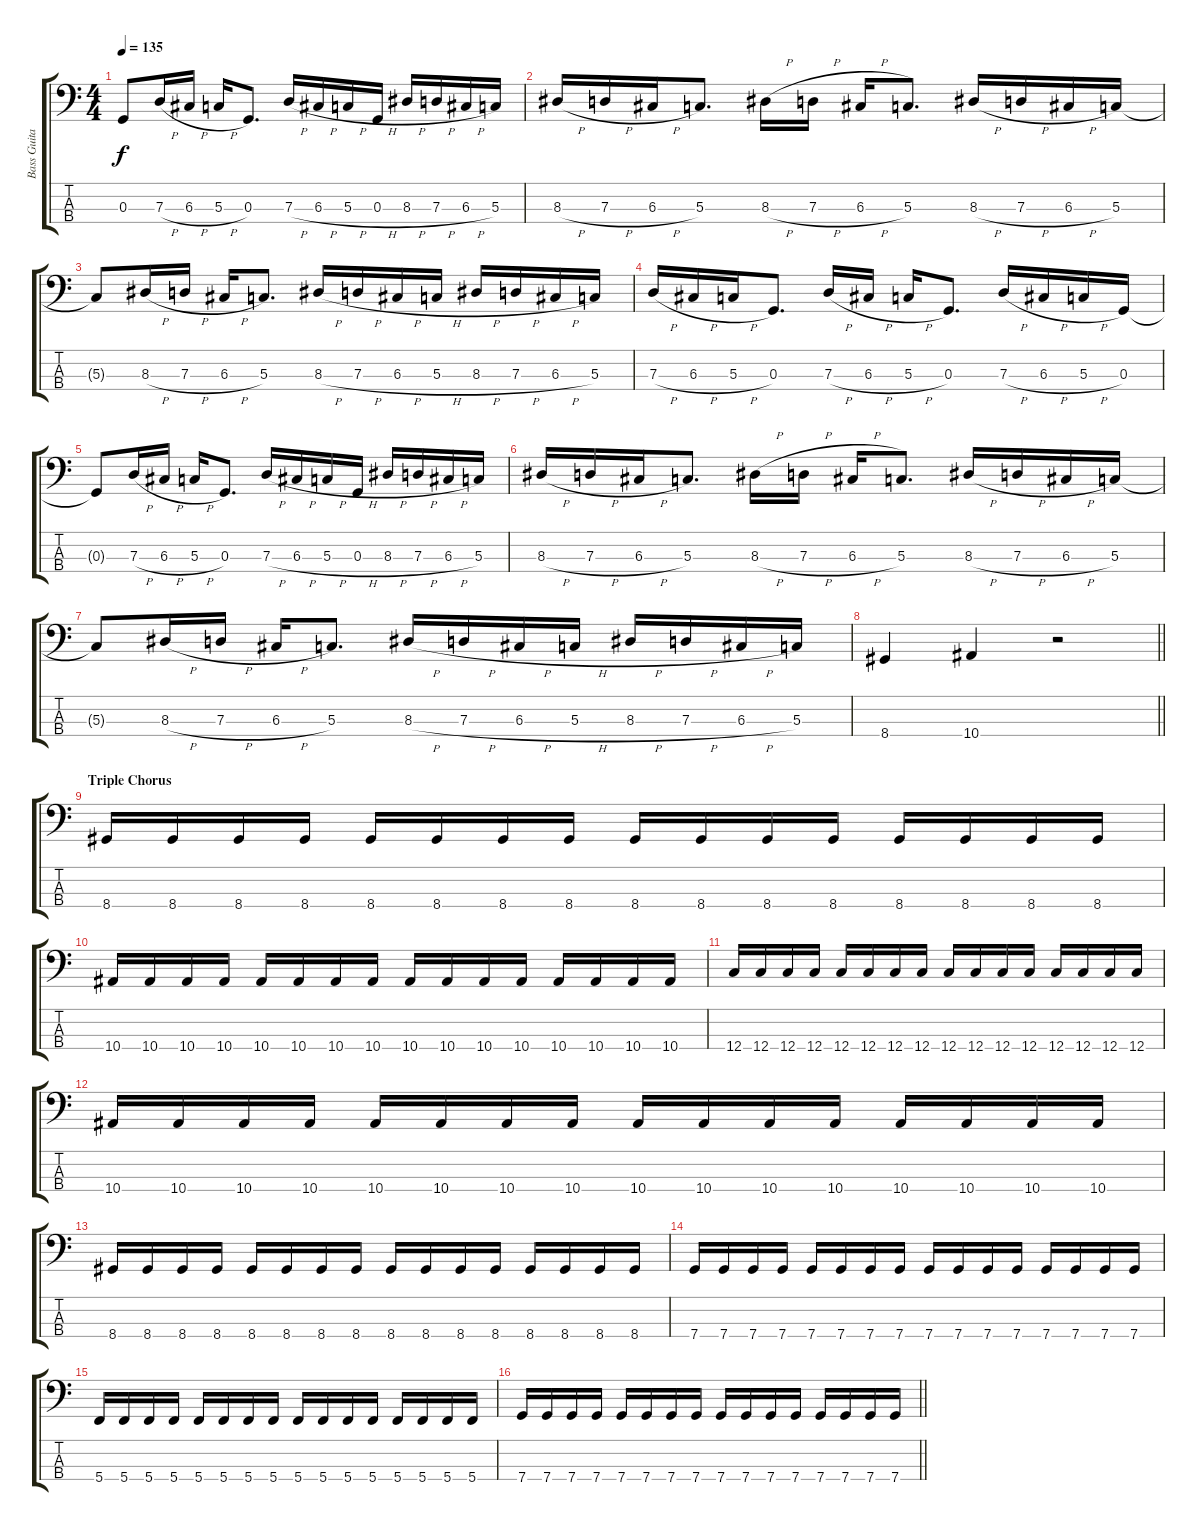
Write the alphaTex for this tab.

\track ("Bass Guitar" "Bass Guita") {instrument electricbassfinger}
\staff {score tabs}
\tuning (F2 C2 G1 C1) {hide}
\ts (4 4)
\tempo 135
\clef f4
\ks c
0.3{t}.8{dy f} 7.3{h}.16 6.3{h}.16 5.3{h}.16 0.3.8{d} 7.3{h}.16 6.3{h}.16 5.3{h}.16 0.3{h}.16 8.3{h}.16 7.3{h}.16 6.3{h}.16 5.3.16 |
8.3{h}.16 7.3{h}.16 6.3{h}.16 5.3.8{d} 8.3{h}.16 7.3{h}.16 6.3{h}.16 5.3.8{d} 8.3{h}.16 7.3{h}.16 6.3{h}.16 5.3.16 |
5.3{t}.8 8.3{h}.16 7.3{h}.16 6.3{h}.16 5.3.8{d} 8.3{h}.16 7.3{h}.16 6.3{h}.16 5.3{h}.16 8.3{h}.16 7.3{h}.16 6.3{h}.16 5.3.16 |
7.3{h}.16 6.3{h}.16 5.3{h}.16 0.3.8{d} 7.3{h}.16 6.3{h}.16 5.3{h}.16 0.3.8{d} 7.3{h}.16 6.3{h}.16 5.3{h}.16 0.3.16 |
0.3{t}.8 7.3{h}.16 6.3{h}.16 5.3{h}.16 0.3.8{d} 7.3{h}.16 6.3{h}.16 5.3{h}.16 0.3{h}.16 8.3{h}.16 7.3{h}.16 6.3{h}.16 5.3.16 |
8.3{h}.16 7.3{h}.16 6.3{h}.16 5.3.8{d} 8.3{h}.16 7.3{h}.16 6.3{h}.16 5.3.8{d} 8.3{h}.16 7.3{h}.16 6.3{h}.16 5.3.16 |
5.3{t}.8 8.3{h}.16 7.3{h}.16 6.3{h}.16 5.3.8{d} 8.3{h}.16 7.3{h}.16 6.3{h}.16 5.3{h}.16 8.3{h}.16 7.3{h}.16 6.3{h}.16 5.3.16 |
\barLineRight lightlight
8.4.4 10.4.4 r.2 |
\section ("" "Triple Chorus")
8.4.16 8.4.16 8.4.16 8.4.16 8.4.16 8.4.16 8.4.16 8.4.16 8.4.16 8.4.16 8.4.16 8.4.16 8.4.16 8.4.16 8.4.16 8.4.16 |
10.4.16 10.4.16 10.4.16 10.4.16 10.4.16 10.4.16 10.4.16 10.4.16 10.4.16 10.4.16 10.4.16 10.4.16 10.4.16 10.4.16 10.4.16 10.4.16 |
12.4.16 12.4.16 12.4.16 12.4.16 12.4.16 12.4.16 12.4.16 12.4.16 12.4.16 12.4.16 12.4.16 12.4.16 12.4.16 12.4.16 12.4.16 12.4.16 |
10.4.16 10.4.16 10.4.16 10.4.16 10.4.16 10.4.16 10.4.16 10.4.16 10.4.16 10.4.16 10.4.16 10.4.16 10.4.16 10.4.16 10.4.16 10.4.16 |
8.4.16 8.4.16 8.4.16 8.4.16 8.4.16 8.4.16 8.4.16 8.4.16 8.4.16 8.4.16 8.4.16 8.4.16 8.4.16 8.4.16 8.4.16 8.4.16 |
7.4.16 7.4.16 7.4.16 7.4.16 7.4.16 7.4.16 7.4.16 7.4.16 7.4.16 7.4.16 7.4.16 7.4.16 7.4.16 7.4.16 7.4.16 7.4.16 |
5.4.16 5.4.16 5.4.16 5.4.16 5.4.16 5.4.16 5.4.16 5.4.16 5.4.16 5.4.16 5.4.16 5.4.16 5.4.16 5.4.16 5.4.16 5.4.16 |
\barLineRight lightlight
7.4.16 7.4.16 7.4.16 7.4.16 7.4.16 7.4.16 7.4.16 7.4.16 7.4.16 7.4.16 7.4.16 7.4.16 7.4.16 7.4.16 7.4.16 7.4.16
